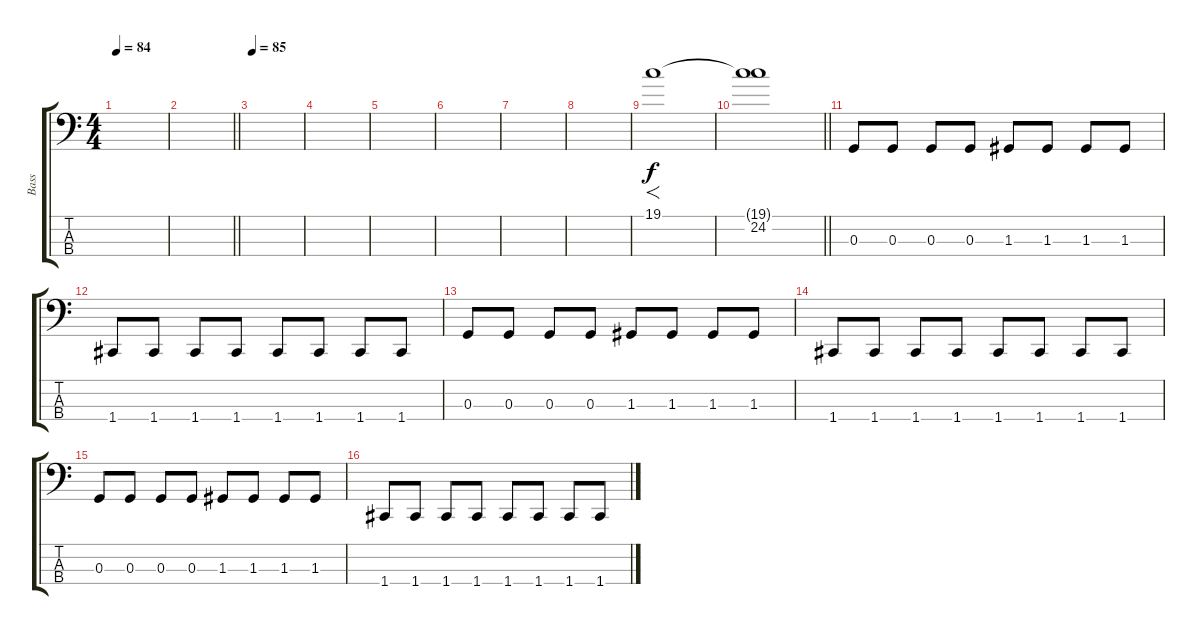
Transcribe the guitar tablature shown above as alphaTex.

\track ("Bass" "Bass") {instrument electricbasspick}
\staff {score tabs}
\tuning (F2 C2 G1 C1) {hide}
\ts (4 4)
\tempo 84
\clef f4
\ks c
|
\barLineRight lightlight
|
\tempo 85
|
|
|
|
|
|
19.1.1{f volume 16 instrument guitarharmonics} |
\barLineRight lightlight
(19.1{t} 24.2).1{dy f} |
0.3.8{volume 13 instrument electricbasspick} 0.3.8 0.3.8 0.3.8 1.3.8 1.3.8 1.3.8 1.3.8 |
1.4.8 1.4.8 1.4.8 1.4.8 1.4.8 1.4.8 1.4.8 1.4.8 |
0.3.8 0.3.8 0.3.8 0.3.8 1.3.8 1.3.8 1.3.8 1.3.8 |
1.4.8 1.4.8 1.4.8 1.4.8 1.4.8 1.4.8 1.4.8 1.4.8 |
0.3.8 0.3.8 0.3.8 0.3.8 1.3.8 1.3.8 1.3.8 1.3.8 |
1.4.8 1.4.8 1.4.8 1.4.8 1.4.8 1.4.8 1.4.8 1.4.8
